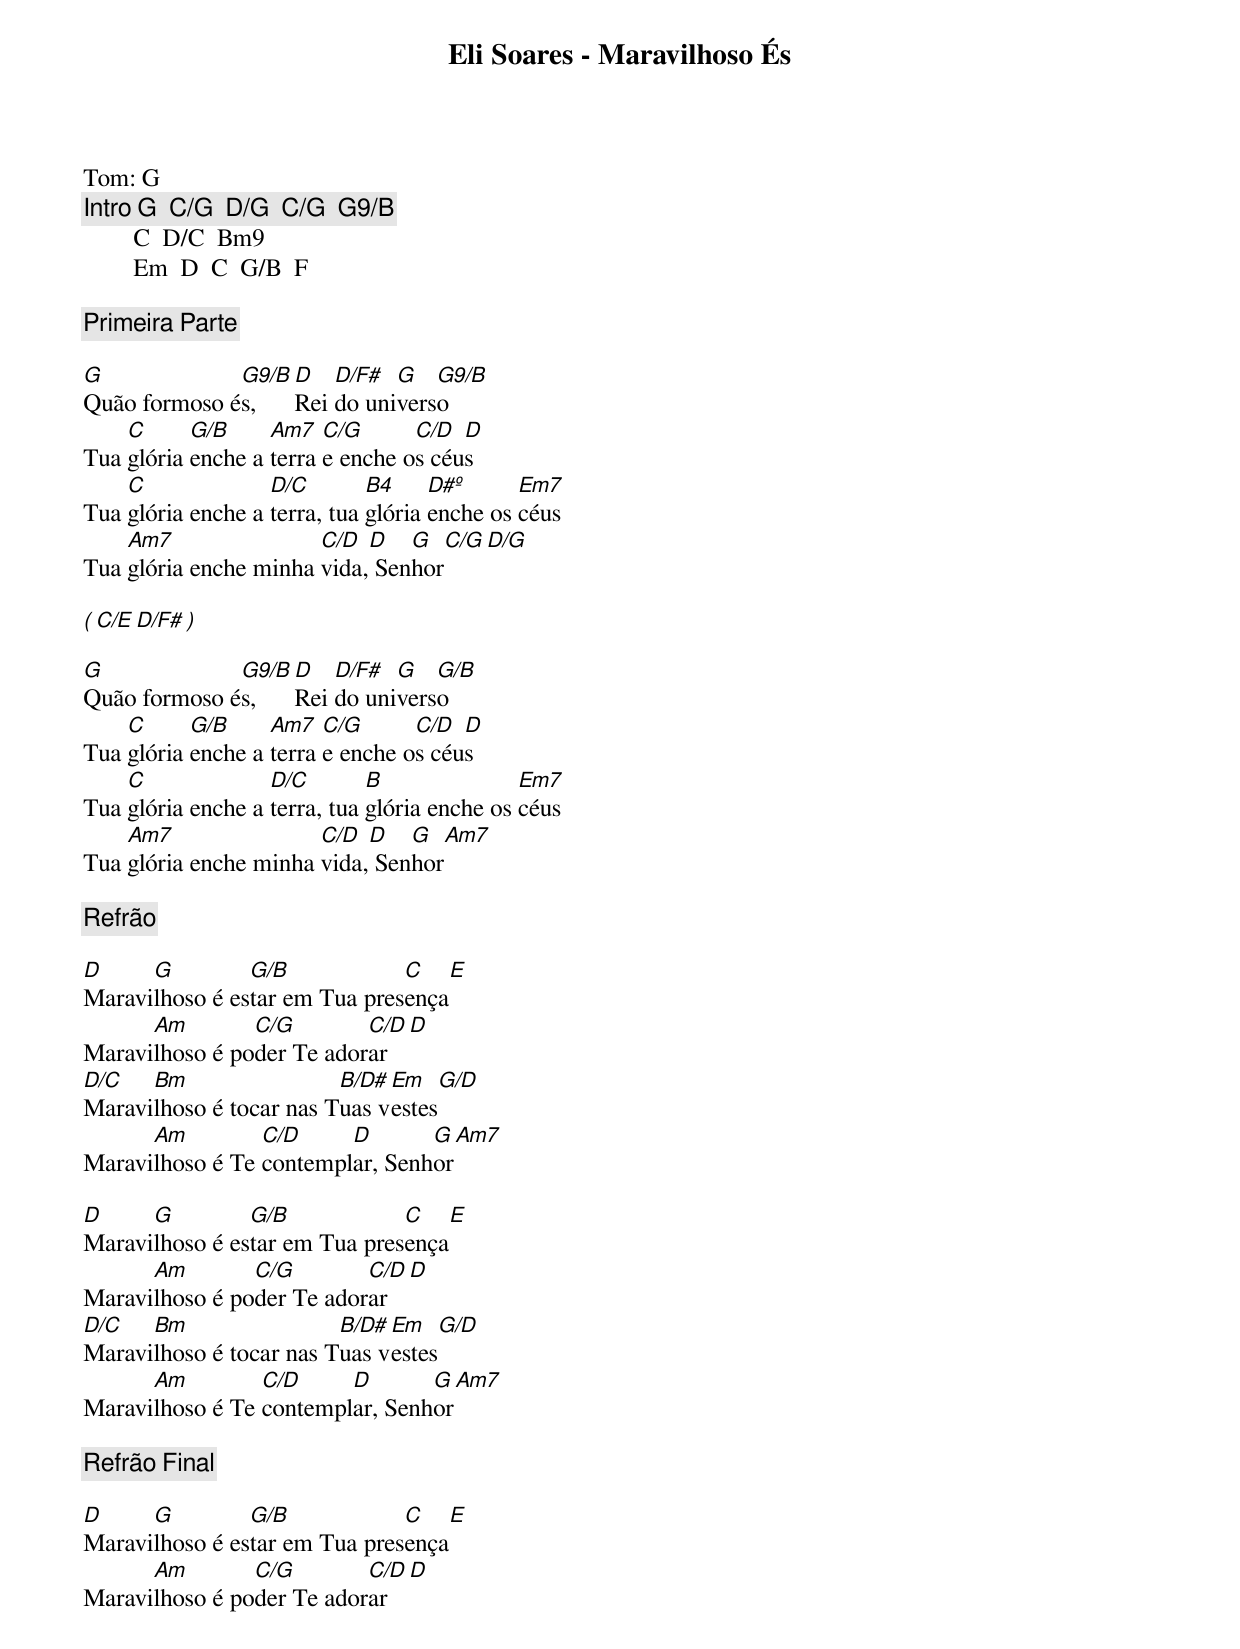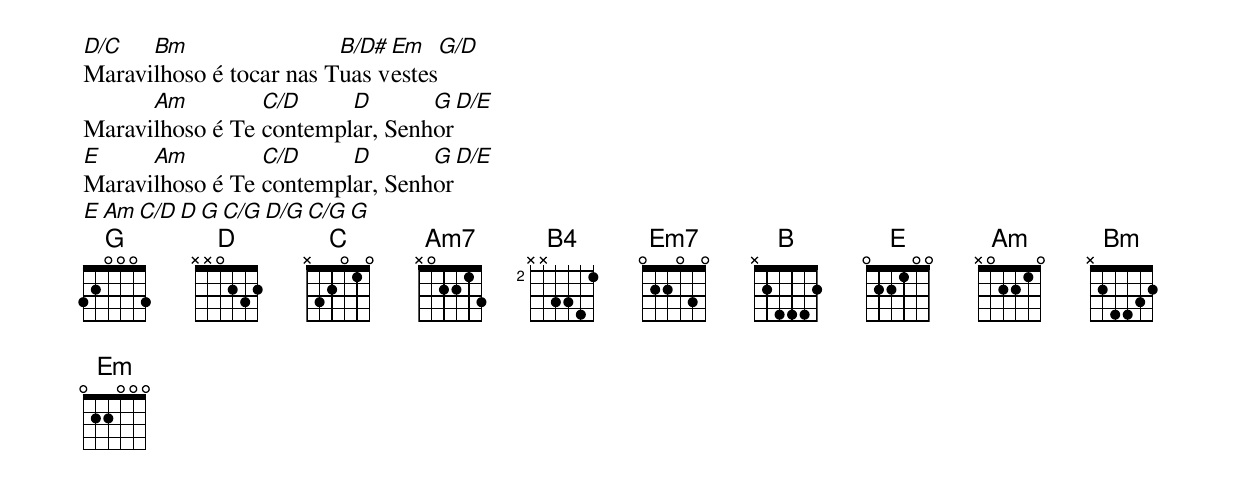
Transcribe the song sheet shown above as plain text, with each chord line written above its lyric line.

Eli Soares - Maravilhoso És

Tom: G
[Intro] G  C/G  D/G  C/G  G9/B
        C  D/C  Bm9
        Em  D  C  G/B  F

[Primeira Parte]

G             G9/B D   D/F#  G   G9/B
Quão formoso és,   Rei do universo
    C      G/B     Am7   C/G      C/D  D
Tua glória enche a terra e enche os céus
    C              D/C        B4     D#º      Em7
Tua glória enche a terra, tua glória enche os céus
    Am7                C/D  D   G  C/G  D/G
Tua glória enche minha vida, Senhor

( C/E  D/F# )

G             G9/B D   D/F#  G   G/B
Quão formoso és,   Rei do universo
    C      G/B     Am7   C/G      C/D  D
Tua glória enche a terra e enche os céus
    C              D/C        B               Em7
Tua glória enche a terra, tua glória enche os céus
    Am7                C/D  D   G  Am7
Tua glória enche minha vida, Senhor

[Refrão]

D     G         G/B            C   E
Maravilhoso é estar em Tua presença
      Am        C/G        C/D  D
Maravilhoso é poder Te adorar
D/C   Bm                 B/D# Em   G/D
Maravilhoso é tocar nas Tuas vestes
      Am         C/D     D       G  Am7
Maravilhoso é Te contemplar, Senhor

D     G         G/B            C   E
Maravilhoso é estar em Tua presença
      Am        C/G        C/D  D
Maravilhoso é poder Te adorar
D/C   Bm                 B/D# Em   G/D
Maravilhoso é tocar nas Tuas vestes
      Am         C/D     D       G  Am7
Maravilhoso é Te contemplar, Senhor

[Refrão Final]

D     G         G/B            C   E
Maravilhoso é estar em Tua presença
      Am        C/G        C/D  D
Maravilhoso é poder Te adorar
D/C   Bm                 B/D# Em   G/D
Maravilhoso é tocar nas Tuas vestes
      Am         C/D     D       G  D/E
Maravilhoso é Te contemplar, Senhor
E     Am         C/D     D       G  D/E
Maravilhoso é Te contemplar, Senhor
E     Am         C/D     D      G  C/G  D/G  C/G  G
